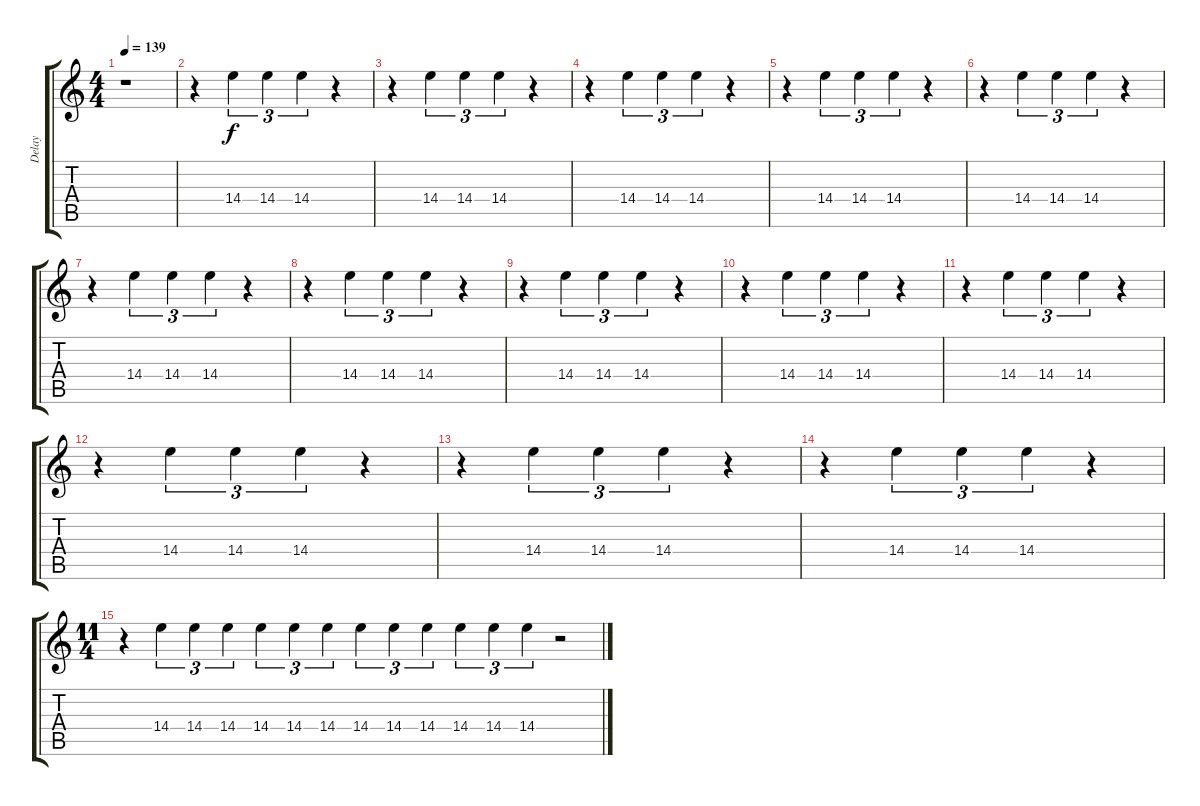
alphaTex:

\track ("Delay" "Delay") {instrument distortionguitar}
\staff {score tabs}
\tuning (E4 B3 G3 D3 A2 E2) {hide}
\ts (4 4)
\tempo 139
\clef g2
\ks c
r.1{dy f volume 13} |
r.4 14.4.4{tu (3 2) volume 9} 14.4.4{tu (3 2)} 14.4.4{tu (3 2)} r.4{volume 13} |
r.4 14.4.4{tu (3 2) volume 9} 14.4.4{tu (3 2)} 14.4.4{tu (3 2)} r.4{volume 13} |
r.4 14.4.4{tu (3 2) volume 9} 14.4.4{tu (3 2)} 14.4.4{tu (3 2)} r.4{volume 13} |
r.4 14.4.4{tu (3 2) volume 9} 14.4.4{tu (3 2)} 14.4.4{tu (3 2)} r.4{volume 13} |
r.4 14.4.4{tu (3 2) volume 9} 14.4.4{tu (3 2)} 14.4.4{tu (3 2)} r.4{volume 13} |
r.4 14.4.4{tu (3 2) volume 9} 14.4.4{tu (3 2)} 14.4.4{tu (3 2)} r.4{volume 13} |
r.4 14.4.4{tu (3 2) volume 9} 14.4.4{tu (3 2)} 14.4.4{tu (3 2)} r.4{volume 13} |
r.4 14.4.4{tu (3 2) volume 9} 14.4.4{tu (3 2)} 14.4.4{tu (3 2)} r.4{volume 13} |
r.4 14.4.4{tu (3 2) volume 9} 14.4.4{tu (3 2)} 14.4.4{tu (3 2)} r.4{volume 13} |
r.4 14.4.4{tu (3 2) volume 9} 14.4.4{tu (3 2)} 14.4.4{tu (3 2)} r.4{volume 13} |
r.4 14.4.4{tu (3 2) volume 9} 14.4.4{tu (3 2)} 14.4.4{tu (3 2)} r.4{volume 13} |
r.4 14.4.4{tu (3 2) volume 9} 14.4.4{tu (3 2)} 14.4.4{tu (3 2)} r.4{volume 13} |
r.4 14.4.4{tu (3 2) volume 9} 14.4.4{tu (3 2)} 14.4.4{tu (3 2)} r.4{volume 13} |
\ts (11 4)
r.4 14.4.4{tu (3 2) volume 0} 14.4.4{tu (3 2)} 14.4.4{tu (3 2)} 14.4.4{tu (3 2)} 14.4.4{tu (3 2)} 14.4.4{tu (3 2)} 14.4.4{tu (3 2)} 14.4.4{tu (3 2)} 14.4.4{tu (3 2)} 14.4.4{tu (3 2)} 14.4.4{tu (3 2)} 14.4.4{tu (3 2)} r.2
